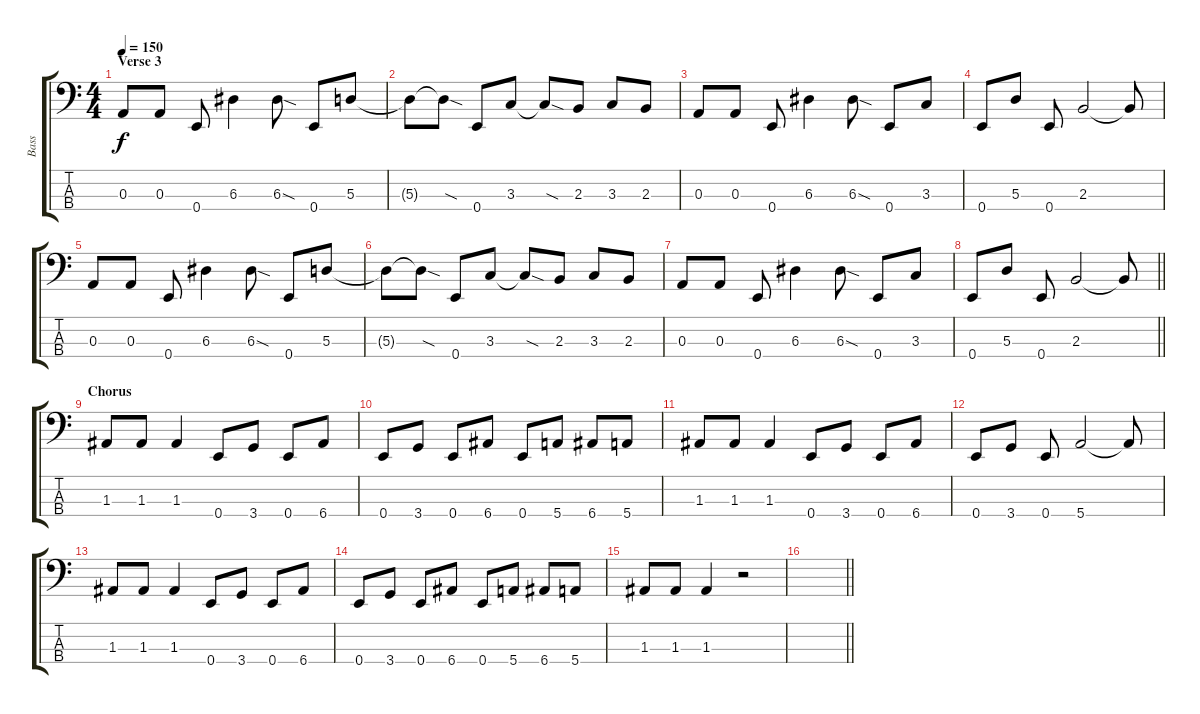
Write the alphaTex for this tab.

\track ("Bass" "Bass") {instrument electricbassfinger}
\staff {score tabs}
\tuning (G2 D2 A1 E1) {hide}
\ts (4 4)
\section ("" "Verse 3")
\tempo 150
\clef f4
\ks c
0.3.8{dy f} 0.3.8 0.4.8 6.3.4 6.3{sod}.8 0.4.8 5.3.8 |
5.3{t}.8 5.3{sod t}.8 0.4.8 3.3.8 3.3{sod t}.8 2.3.8 3.3.8 2.3.8 |
0.3.8 0.3.8 0.4.8 6.3.4 6.3{sod}.8 0.4.8 3.3.8 |
0.4.8 5.3.8 0.4.8 2.3.2 2.3{t}.8 |
0.3.8 0.3.8 0.4.8 6.3.4 6.3{sod}.8 0.4.8 5.3.8 |
5.3{t}.8 5.3{sod t}.8 0.4.8 3.3.8 3.3{sod t}.8 2.3.8 3.3.8 2.3.8 |
0.3.8 0.3.8 0.4.8 6.3.4 6.3{sod}.8 0.4.8 3.3.8 |
\barLineRight lightlight
0.4.8 5.3.8 0.4.8 2.3.2 2.3{t}.8 |
\section ("" "Chorus")
1.3.8 1.3.8 1.3.4 0.4.8 3.4.8 0.4.8 6.4.8 |
0.4.8 3.4.8 0.4.8 6.4.8 0.4.8 5.4.8 6.4.8 5.4.8 |
1.3.8 1.3.8 1.3.4 0.4.8 3.4.8 0.4.8 6.4.8 |
0.4.8 3.4.8 0.4.8 5.4.2 5.4{t}.8 |
1.3.8 1.3.8 1.3.4 0.4.8 3.4.8 0.4.8 6.4.8 |
0.4.8 3.4.8 0.4.8 6.4.8 0.4.8 5.4.8 6.4.8 5.4.8 |
1.3.8 1.3.8 1.3.4 r.2 |
\barLineRight lightlight
